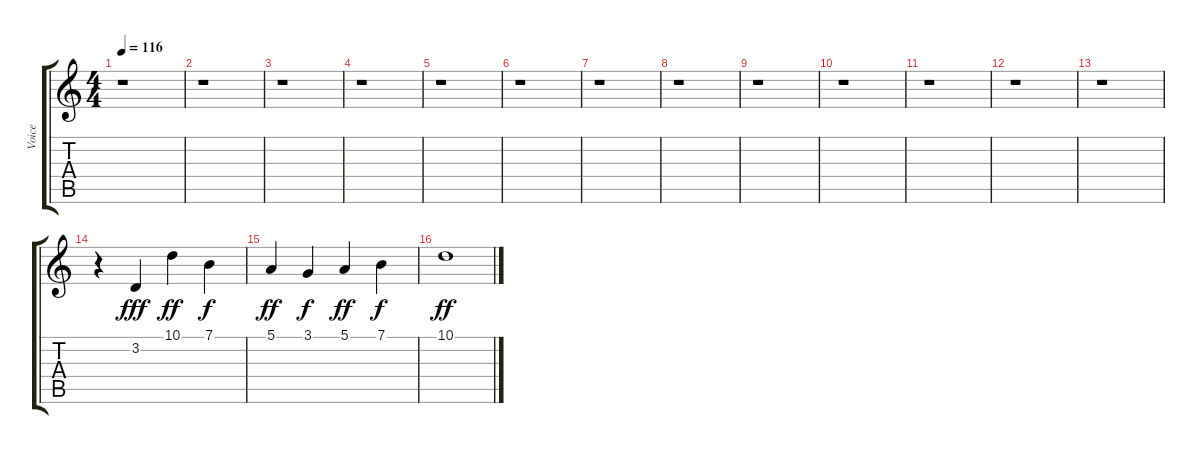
\track ("Voice" "Voice") {instrument oboe}
\staff {score tabs}
\tuning (E4 B3 G3 D3 A2 E2) {hide}
\ts (4 4)
\tempo 116
\clef g2
\ks c
r.1{dy f} |
r.1 |
r.1 |
r.1 |
r.1 |
r.1 |
r.1 |
r.1 |
r.1 |
r.1 |
r.1 |
r.1 |
r.1 |
r.4 3.2.4{dy fff} 10.1.4{dy ff} 7.1.4{dy f} |
5.1.4{dy ff} 3.1.4{dy f} 5.1.4{dy ff} 7.1.4{dy f} |
10.1.1{dy ff}
